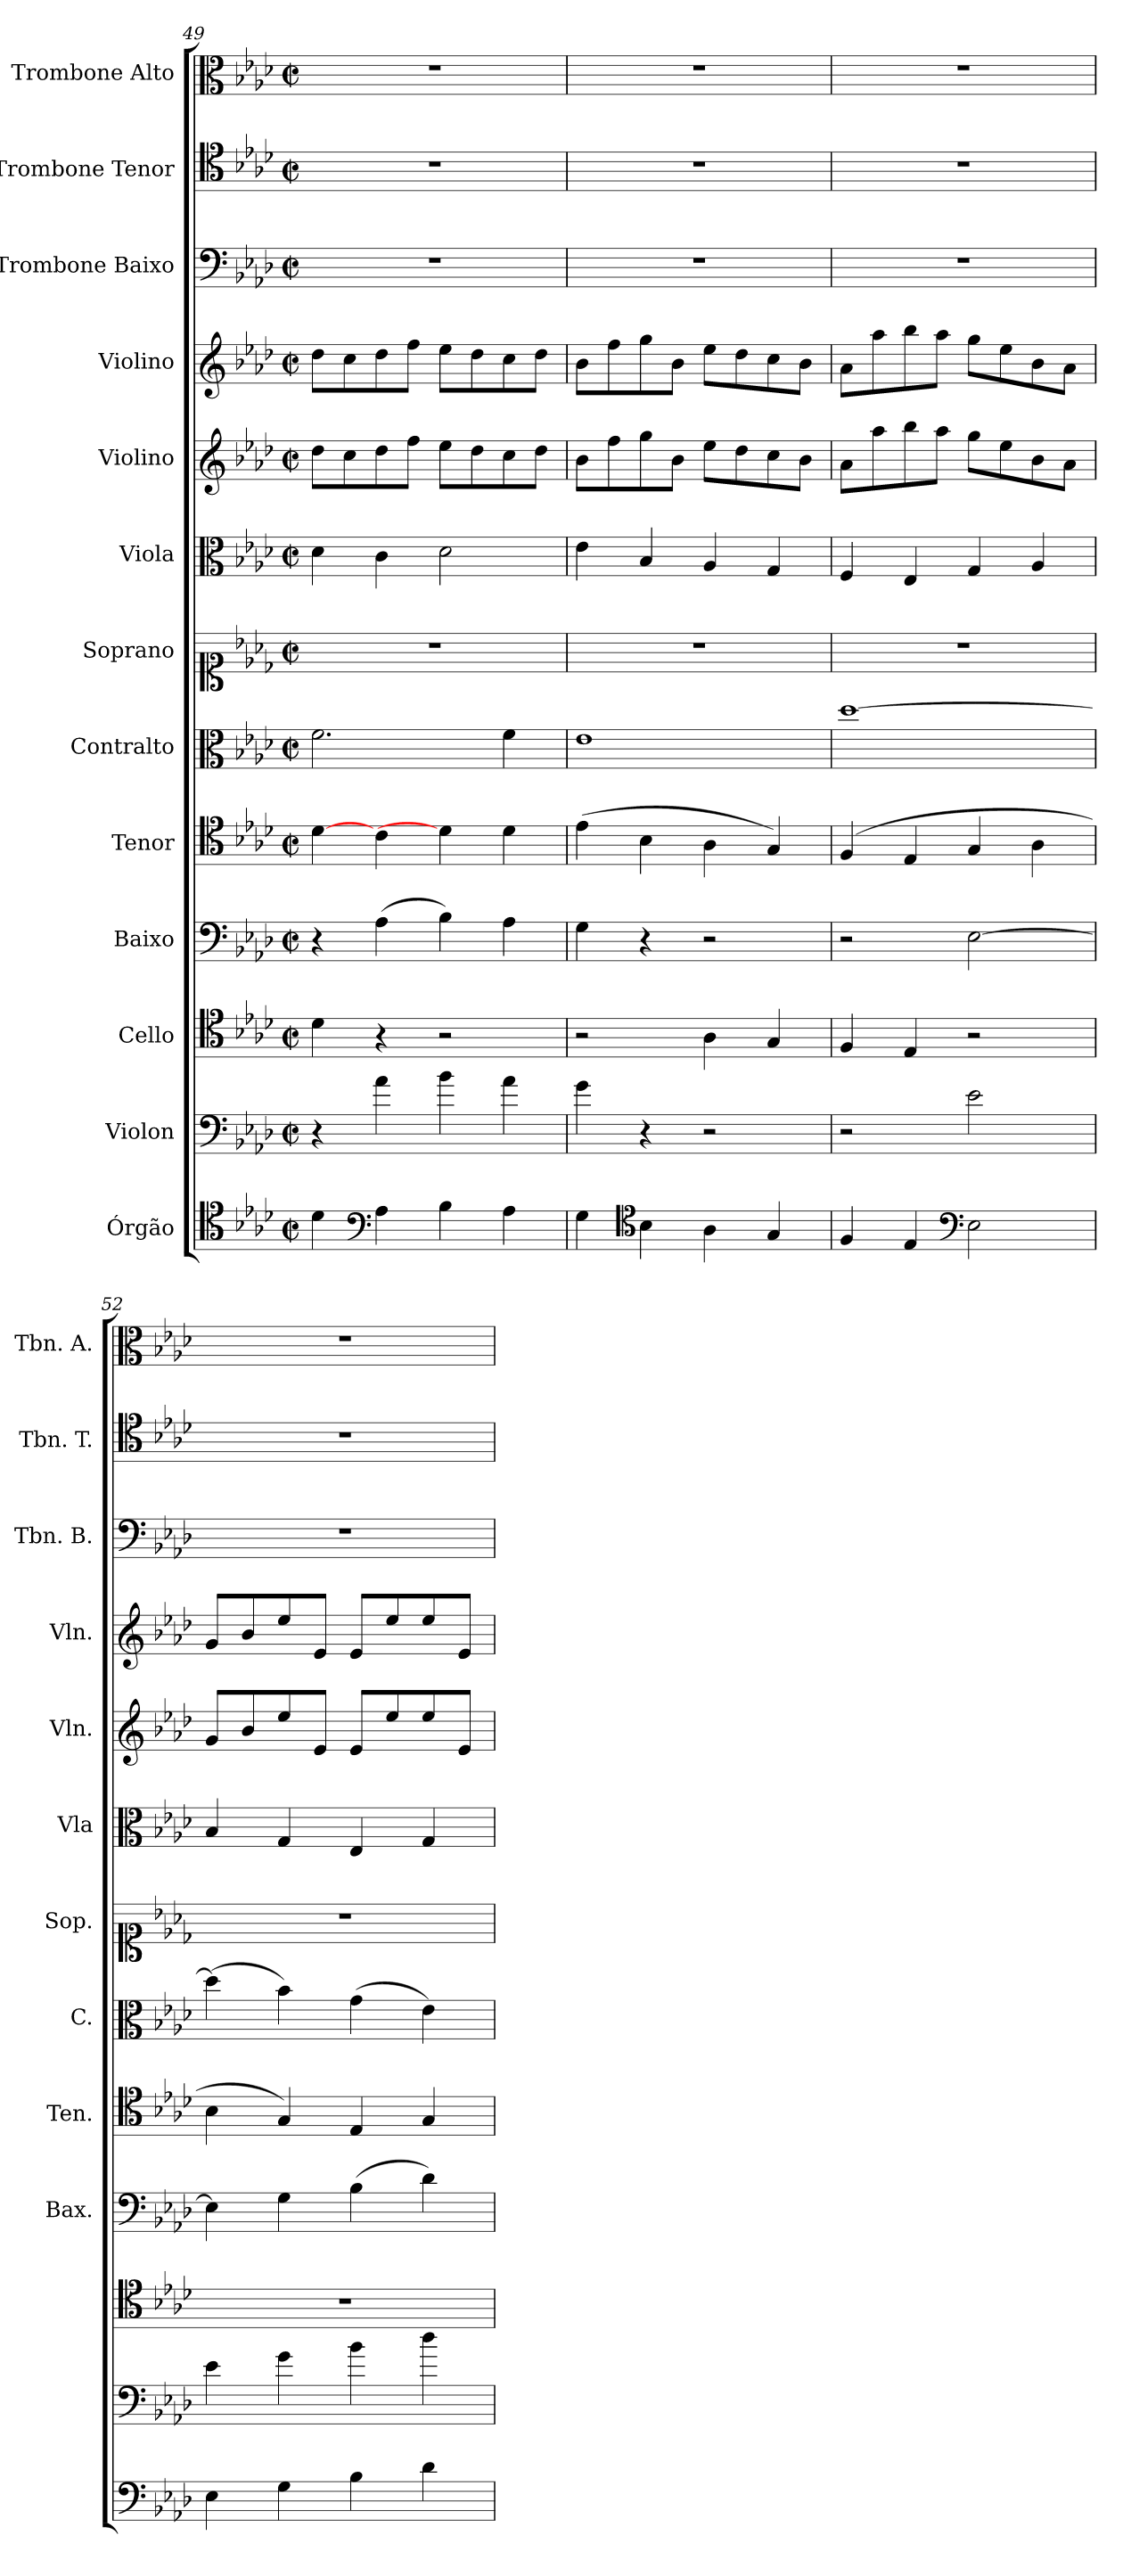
**kern	**kern	**kern	**kern	**kern	**kern	**kern	**kern	**kern	**kern	**kern	**kern	**kern
*part13	*part12	*part11	*part10	*part9	*part8	*part7	*part6	*part5	*part4	*part3	*part2	*part1
*staff13	*staff12	*staff11	*staff10	*staff9	*staff8	*staff7	*staff6	*staff5	*staff4	*staff3	*staff2	*staff1
*I"Órgão	*I"Violon	*I"Cello	*I"Baixo	*I"Tenor	*I"Contralto	*I"Soprano	*I"Viola	*I"Violino	*I"Violino	*I"Trombone Baixo	*I"Trombone Tenor	*I"Trombone Alto
*	*	*	*I'Bax.	*I'Ten.	*I'C.	*I'Sop.	*I'Vla	*I'Vln.	*I'Vln.	*I'Tbn. B.	*I'Tbn. T.	*I'Tbn. A.
*clefC4	*clefF4	*clefC4	*clefF4	*clefC4	*clefC3	*clefC1	*clefC3	*clefG2	*clefG2	*clefF4	*clefC4	*clefC3
*	*ITrd7c12	*	*	*	*	*	*	*	*	*	*	*
*k[b-e-a-d-]	*k[b-e-a-d-]	*k[b-e-a-d-]	*k[b-e-a-d-]	*k[b-e-a-d-]	*k[b-e-a-d-]	*k[b-e-a-d-]	*k[b-e-a-d-]	*k[b-e-a-d-]	*k[b-e-a-d-]	*k[b-e-a-d-]	*k[b-e-a-d-]	*k[b-e-a-d-]
*M2/2	*M2/2	*M2/2	*M2/2	*M2/2	*M2/2	*M2/2	*M2/2	*M2/2	*M2/2	*M2/2	*M2/2	*M2/2
*met(c|)	*met(c|)	*met(c|)	*met(c|)	*met(c|)	*met(c|)	*met(c|)	*met(c|)	*met(c|)	*met(c|)	*met(c|)	*met(c|)	*met(c|)
=49	=49	=49	=49	=49	=49	=49	=49	=49	=49	=49	=49	=49
4d-\	4r	4d-\	4r	[4d-\	2.f\	1r	4d-\	8dd-\L	8dd-\L	1r	1r	1r
.	.	.	.	.	.	.	.	8cc\	8cc\	.	.	.
*clefF4	*	*	*	*	*	*	*	*	*	*	*	*
4A-\	4A-\	4r	(>4A-\	4c\	.	.	4c\	8dd-\	8dd-\	.	.	.
.	.	.	.	.	.	.	.	8ff\J	8ff\J	.	.	.
4B-\	4B-\	2r	4B-\)	4d-\]	.	.	2d-\	8ee-\L	8ee-\L	.	.	.
.	.	.	.	.	.	.	.	8dd-\	8dd-\	.	.	.
4A-\	4A-\	.	4A-\	4d-\	4f\	.	.	8cc\	8cc\	.	.	.
.	.	.	.	.	.	.	.	8dd-\J	8dd-\J	.	.	.
=50	=50	=50	=50	=50	=50	=50	=50	=50	=50	=50	=50	=50
4G\	4G\	2r	4G\	(>4e-\	1e-	1r	4e-\	8b-\L	8b-\L	1r	1r	1r
.	.	.	.	.	.	.	.	8ff\	8ff\	.	.	.
*clefC4	*	*	*	*	*	*	*	*	*	*	*	*
4B-\	4r	.	4r	4B-\	.	.	4B-/	8gg\	8gg\	.	.	.
.	.	.	.	.	.	.	.	8b-\J	8b-\J	.	.	.
4A-\	2r	4A-\	2r	4A-\	.	.	4A-/	8ee-\L	8ee-\L	.	.	.
.	.	.	.	.	.	.	.	8dd-\	8dd-\	.	.	.
4G/	.	4G/	.	4G/)	.	.	4G/	8cc\	8cc\	.	.	.
.	.	.	.	.	.	.	.	8b-\J	8b-\J	.	.	.
=51	=51	=51	=51	=51	=51	=51	=51	=51	=51	=51	=51	=51
4F/	2r	4F/	2r	(>4F/	[1dd-	1r	4F/	8a-\L	8a-\L	1r	1r	1r
.	.	.	.	.	.	.	.	8aa-\	8aa-\	.	.	.
4E-/	.	4E-/	.	4E-/	.	.	4E-/	8bb-\	8bb-\	.	.	.
.	.	.	.	.	.	.	.	8aa-\J	8aa-\J	.	.	.
*clefF4	*	*	*	*	*	*	*	*	*	*	*	*
2E-\	2E-\	2r	[2E-\	4G/	.	.	4G/	8gg\L	8gg\L	.	.	.
.	.	.	.	.	.	.	.	8ee-\	8ee-\	.	.	.
.	.	.	.	4A-\	.	.	4A-/	8b-\	8b-\	.	.	.
.	.	.	.	.	.	.	.	8a-\J	8a-\J	.	.	.
!!LO:PB:g=z
=52	=52	=52	=52	=52	=52	=52	=52	=52	=52	=52	=52	=52
4E-\	4E-\	1r	4E-\]	4B-\	(>4dd-\]	1r	4B-/	8g/L	8g/L	1r	1r	1r
.	.	.	.	.	.	.	.	8b-/	8b-/	.	.	.
4G\	4G\	.	4G\	4G/)	4b-\)	.	4G/	8ee-/	8ee-/	.	.	.
.	.	.	.	.	.	.	.	8e-/J	8e-/J	.	.	.
4B-\	4B-\	.	(>4B-\	4E-/	(>4g\	.	4E-/	8e-/L	8e-/L	.	.	.
.	.	.	.	.	.	.	.	8ee-/	8ee-/	.	.	.
4d-\	4d-\	.	4d-\)	4G/	4e-\)	.	4G/	8ee-/	8ee-/	.	.	.
.	.	.	.	.	.	.	.	8e-/J	8e-/J	.	.	.
=	=	=	=	=	=	=	=	=	=	=	=	=
*-	*-	*-	*-	*-	*-	*-	*-	*-	*-	*-	*-	*-
